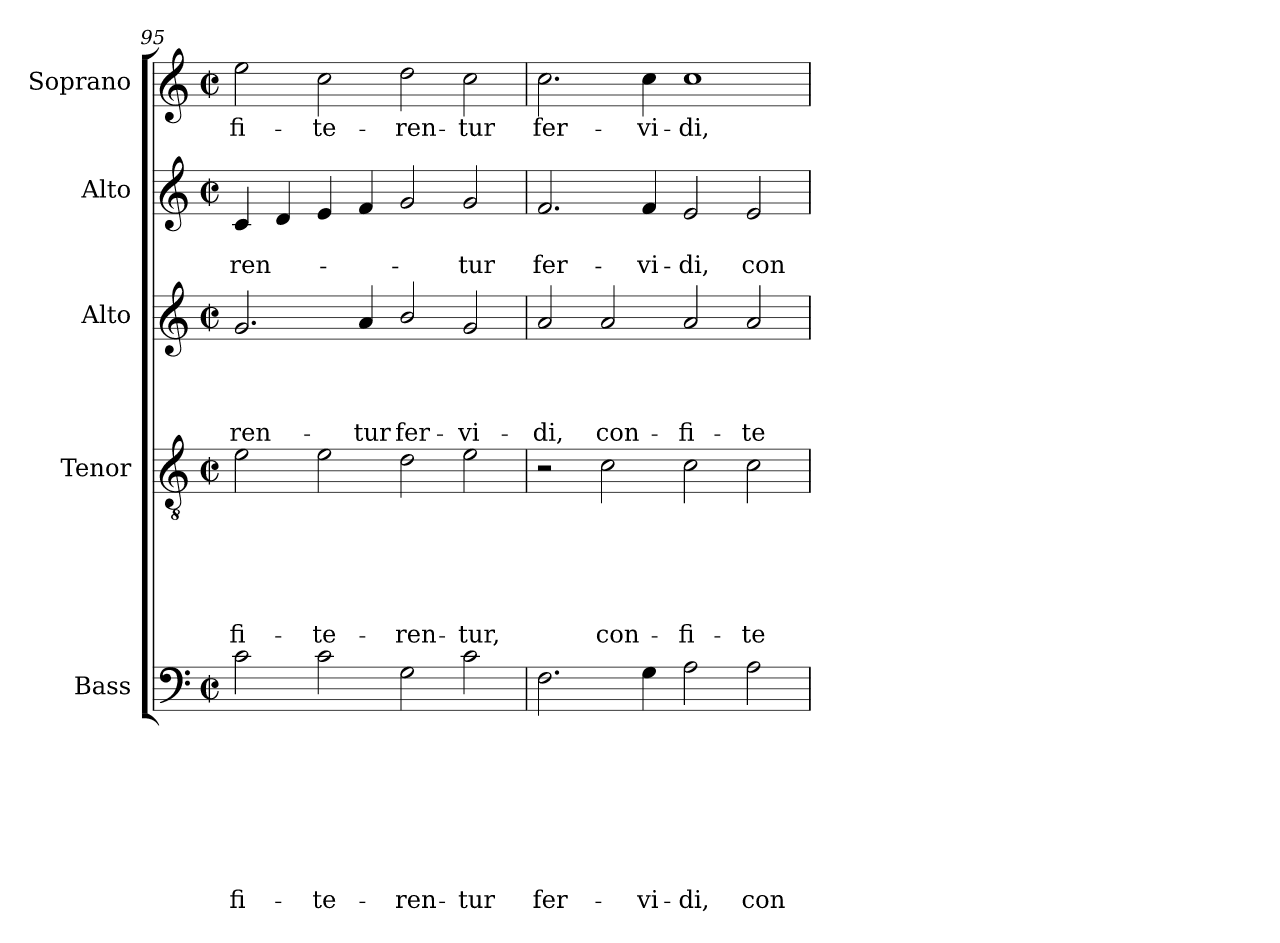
**kern	**text	**text	**text	**text	**text	**text	**text	**text	**kern	**text	**text	**text	**text	**text	**text	**kern	**text	**text	**text	**text	**kern	**text	**text	**kern	**text
*part5	*part5	*part5	*part5	*part5	*part5	*part5	*part5	*part5	*part4	*part4	*part4	*part4	*part4	*part4	*part4	*part3	*part3	*part3	*part3	*part3	*part2	*part2	*part2	*part1	*part1
*staff5	*staff5	*staff5	*staff5	*staff5	*staff5	*staff5	*staff5	*staff5	*staff4	*staff4	*staff4	*staff4	*staff4	*staff4	*staff4	*staff3	*staff3	*staff3	*staff3	*staff3	*staff2	*staff2	*staff2	*staff1	*staff1
*I"Bass	*	*	*	*	*	*	*	*	*I"Tenor	*	*	*	*	*	*	*I"Alto	*	*	*	*	*I"Alto	*	*	*I"Soprano	*
*I'B.	*	*	*	*	*	*	*	*	*I'T.	*	*	*	*	*	*	*I'A.	*	*	*	*	*I'A.	*	*	*I'S.	*
*clefF4	*	*	*	*	*	*	*	*	*clefGv2	*	*	*	*	*	*	*clefG2	*	*	*	*	*clefG2	*	*	*clefG2	*
*k[]	*	*	*	*	*	*	*	*	*k[]	*	*	*	*	*	*	*k[]	*	*	*	*	*k[]	*	*	*k[]	*
*C:	*	*	*	*	*	*	*	*	*C:	*	*	*	*	*	*	*C:	*	*	*	*	*C:	*	*	*C:	*
*M2/2	*	*	*	*	*	*	*	*	*M2/2	*	*	*	*	*	*	*M2/2	*	*	*	*	*M2/2	*	*	*M2/2	*
*met(c|)	*	*	*	*	*	*	*	*	*met(c|)	*	*	*	*	*	*	*met(c|)	*	*	*	*	*met(c|)	*	*	*met(c|)	*
=95	=95	=95	=95	=95	=95	=95	=95	=95	=95	=95	=95	=95	=95	=95	=95	=95	=95	=95	=95	=95	=95	=95	=95	=95	=95
!	!	!	!	!	!	!	!	!LO:LY:b	!	!	!	!	!	!	!LO:LY:b:rj	!	!	!	!	!LO:LY:b:rj	!	!	!LO:LY:b	!	!LO:LY:b:rj
2c\	.	.	.	.	.	.	.	-fi-	2e\	.	.	.	.	.	-fi-	2.g/	.	.	.	-ren-	4c/	.	-ren-	2ee\	-fi-
.	.	.	.	.	.	.	.	.	.	.	.	.	.	.	.	.	.	.	.	.	4d/	.	.	.	.
!	!	!	!	!	!	!	!	!LO:LY:b	!	!	!	!	!	!	!LO:LY:b:rj	!	!	!	!	!	!	!	!	!	!LO:LY:b:rj
2c\	.	.	.	.	.	.	.	-te-	2e\	.	.	.	.	.	-te-	.	.	.	.	.	4e/	.	.	2cc\	-te-
!	!	!	!	!	!	!	!	!	!	!	!	!	!	!	!	!	!	!	!	!LO:LY:b:rj	!	!	!	!	!
.	.	.	.	.	.	.	.	.	.	.	.	.	.	.	.	4a/	.	.	.	-tur	4f/	.	.	.	.
!	!	!	!	!	!	!	!	!LO:LY:b	!	!	!	!	!	!	!LO:LY:b:rj	!	!	!	!	!LO:LY:b:rj	!	!	!	!	!LO:LY:b:rj
2G\	.	.	.	.	.	.	.	-ren-	2d\	.	.	.	.	.	-ren-	2b/	.	.	.	fer-	2g/	.	.	2dd\	-ren-
!	!	!	!	!	!	!	!	!LO:LY:b	!	!	!	!	!	!	!LO:LY:b:rj	!	!	!	!	!LO:LY:b:rj	!	!	!LO:LY:b	!	!LO:LY:b:rj
2c\	.	.	.	.	.	.	.	-tur	2e\	.	.	.	.	.	-tur,	2g/	.	.	.	-vi-	2g/	.	-tur	2cc\	-tur
=96	=96	=96	=96	=96	=96	=96	=96	=96	=96	=96	=96	=96	=96	=96	=96	=96	=96	=96	=96	=96	=96	=96	=96	=96	=96
!	!	!	!	!	!	!	!	!LO:LY:b	!	!	!	!	!	!	!	!	!	!	!	!LO:LY:b:rj	!	!	!LO:LY:b	!	!LO:LY:b:rj
2.F\	.	.	.	.	.	.	.	fer-	2r	.	.	.	.	.	.	2a/	.	.	.	-di,	2.f/	.	fer-	2.cc\	fer-
!	!	!	!	!	!	!	!	!	!	!	!	!	!	!	!LO:LY:b:rj	!	!	!	!	!LO:LY:b:rj	!	!	!	!	!
.	.	.	.	.	.	.	.	.	2c\	.	.	.	.	.	con-	2a/	.	.	.	con-	.	.	.	.	.
!	!	!	!	!	!	!	!	!LO:LY:b	!	!	!	!	!	!	!	!	!	!	!	!	!	!	!LO:LY:b	!	!LO:LY:b:rj
4G\	.	.	.	.	.	.	.	-vi-	.	.	.	.	.	.	.	.	.	.	.	.	4f/	.	-vi-	4cc\	-vi-
!	!	!	!	!	!	!	!	!LO:LY:b	!	!	!	!	!	!	!LO:LY:b:rj	!	!	!	!	!LO:LY:b:rj	!	!	!LO:LY:b	!	!LO:LY:b:rj
2A\	.	.	.	.	.	.	.	-di,	2c\	.	.	.	.	.	-fi-	2a/	.	.	.	-fi-	2e/	.	-di,	1cc	-di,
!	!	!	!	!	!	!	!	!LO:LY:b	!	!	!	!	!	!	!LO:LY:b:rj	!	!	!	!	!LO:LY:b:rj	!	!	!LO:LY:b	!	!
2A\	.	.	.	.	.	.	.	con-	2c\	.	.	.	.	.	-te-	2a/	.	.	.	-te-	2e/	.	con-	.	.
=	=	=	=	=	=	=	=	=	=	=	=	=	=	=	=	=	=	=	=	=	=	=	=	=	=
*-	*-	*-	*-	*-	*-	*-	*-	*-	*-	*-	*-	*-	*-	*-	*-	*-	*-	*-	*-	*-	*-	*-	*-	*-	*-
